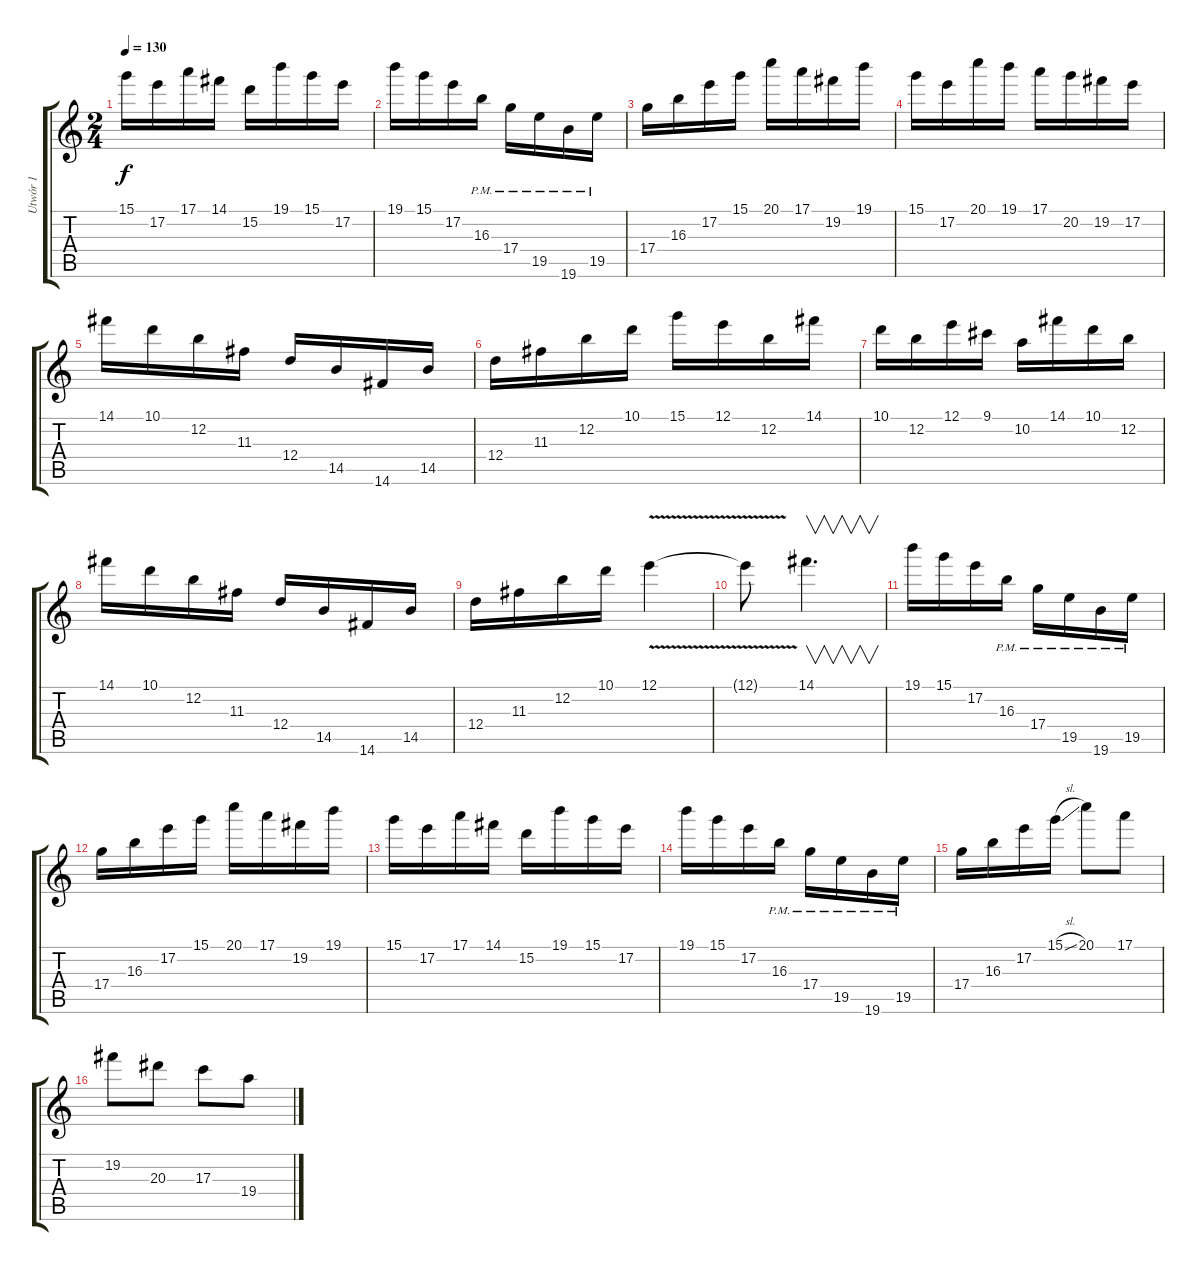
\track ("Utwór 1" "Utwór 1") {instrument distortionguitar}
\staff {score tabs}
\tuning (E4 B3 G3 D3 A2 E2) {hide}
\ts (2 4)
\tempo 130
\clef g2
\ks c
15.1.16{dy f} 17.2.16 17.1.16 14.1.16 15.2.16 19.1.16 15.1.16 17.2.16 |
19.1.16 15.1.16 17.2.16 16.3{pm}.16 17.4{pm}.16 19.5{pm}.16 19.6{pm}.16 19.5{pm}.16 |
17.4.16 16.3.16 17.2.16 15.1.16 20.1.16 17.1.16 19.2.16 19.1.16 |
15.1.16 17.2.16 20.1.16 19.1.16 17.1.16 20.2.16 19.2.16 17.2.16 |
14.1.16 10.1.16 12.2.16 11.3.16 12.4.16 14.5.16 14.6.16 14.5.16 |
12.4.16 11.3.16 12.2.16 10.1.16 15.1.16 12.1.16 12.2.16 14.1.16 |
10.1.16 12.2.16 12.1.16 9.1.16 10.2.16 14.1.16 10.1.16 12.2.16 |
14.1.16 10.1.16 12.2.16 11.3.16 12.4.16 14.5.16 14.6.16 14.5.16 |
12.4.16 11.3.16 12.2.16 10.1.16 12.1{v}.4 |
12.1{v t}.8 14.1.4{v d} |
19.1.16 15.1.16 17.2.16 16.3{pm}.16 17.4{pm}.16 19.5{pm}.16 19.6{pm}.16 19.5{pm}.16 |
17.4.16 16.3.16 17.2.16 15.1.16 20.1.16 17.1.16 19.2.16 19.1.16 |
15.1.16 17.2.16 17.1.16 14.1.16 15.2.16 19.1.16 15.1.16 17.2.16 |
19.1.16 15.1.16 17.2.16 16.3{pm}.16 17.4{pm}.16 19.5{pm}.16 19.6{pm}.16 19.5{pm}.16 |
17.4.16 16.3.16 17.2.16 15.1{sl}.16 20.1.8 17.1.8 |
19.2.8 20.3.8 17.3.8 19.4.8
